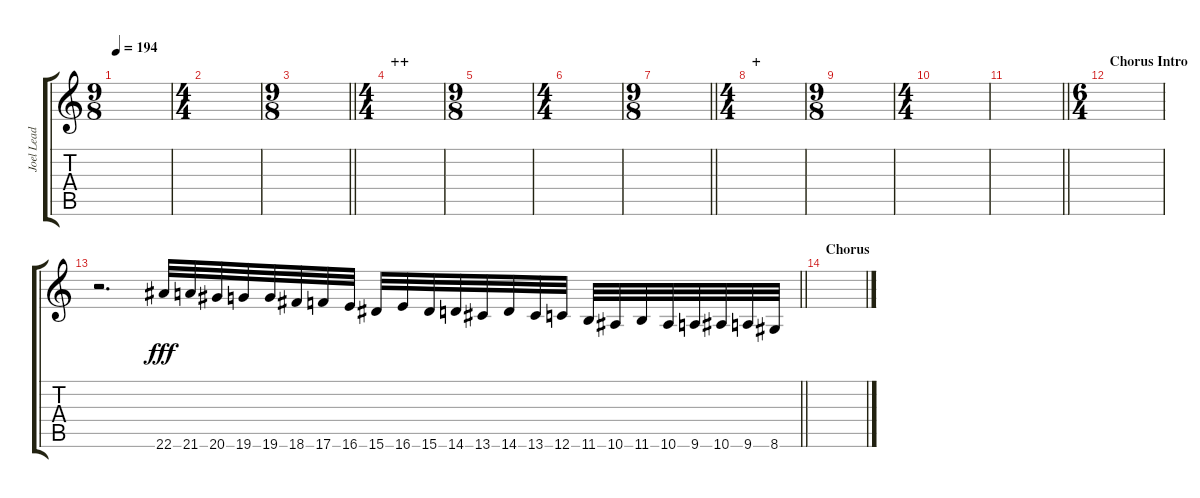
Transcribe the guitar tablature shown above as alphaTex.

\track ("Joel Lead" "Joel Lead") {instrument distortionguitar}
\staff {score tabs}
\tuning (D4 A3 F3 C3 G2 C2) {hide}
\ts (9 8)
\tempo 194
\clef g2
\ks c
|
\ts (4 4)
|
\ts (9 8)
\barLineRight lightlight
|
\ts (4 4)
\section ("" "++")
|
\ts (9 8)
|
\ts (4 4)
|
\ts (9 8)
\barLineRight lightlight
|
\ts (4 4)
\section ("" "+")
|
\ts (9 8)
|
\ts (4 4)
|
\barLineRight lightlight
|
\ts (6 4)
\section ("" "Chorus Intro")
|
\barLineRight lightlight
r.2{d} 22.6.32{dy fff} 21.6.32 20.6.32 19.6.32 19.6.32 18.6.32 17.6.32 16.6.32 15.6.32 16.6.32 15.6.32 14.6.32 13.6.32 14.6.32 13.6.32 12.6.32 11.6.32 10.6.32 11.6.32 10.6.32 9.6.32 10.6.32 9.6.32 8.6.32 |
\section ("" "Chorus")
